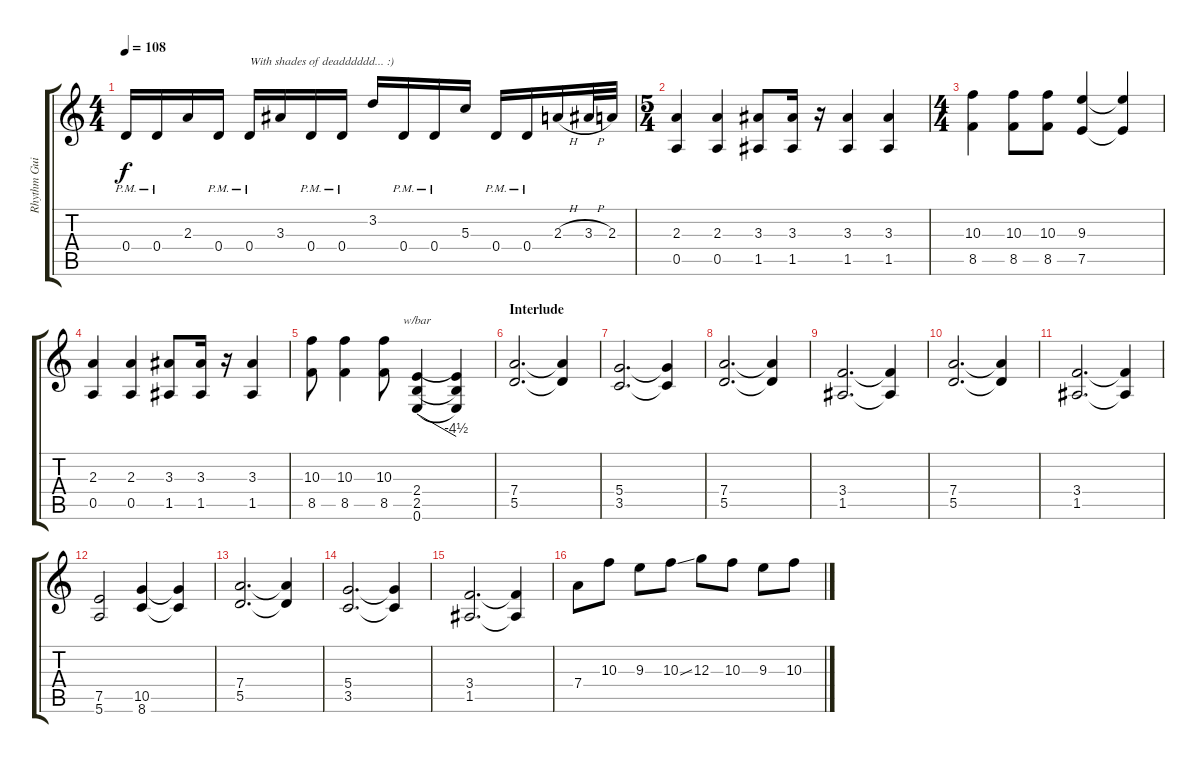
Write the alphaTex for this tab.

\track ("Rhythm Guitar 1" "Rhythm Gui") {instrument distortionguitar}
\staff {score tabs}
\tuning (E4 B3 G3 D3 A2 E2) {hide}
\ts (4 4)
\tempo 108
\clef g2
\ks c
0.4{pm}.16{dy f} 0.4{pm}.16 2.3.16 0.4{pm}.16 0.4{pm}.16{txt "With shades of deadddddd... :)"} 3.3.16 0.4{pm}.16 0.4{pm}.16 3.2.16 0.4{pm}.16 0.4{pm}.16 5.3.16 0.4{pm}.16 0.4{pm}.16 2.3{h}.16 3.3{h}.32 2.3.32 |
\ts (5 4)
(2.3 0.5).4 (2.3 0.5).4 (3.3 1.5).8 (3.3 1.5).16 r.16 (3.3 1.5).4 (3.3 1.5).4 |
\ts (4 4)
(10.3 8.5).4 (10.3 8.5).8 (10.3 8.5).8 (9.3 7.5).4 (9.3{t} 7.5{t}).4 |
(2.3 0.5).4 (2.3 0.5).4 (3.3 1.5).8 (3.3 1.5).16 r.16 (3.3 1.5).4 |
(10.3 8.5).8 (10.3 8.5).4 (10.3 8.5).8 (2.4 2.5 0.6).4{tbe (dive default 0 0 60 -18)} (2.4{t} 2.5{t} 0.6{t}).4 |
\section ("" "Interlude")
(7.4 5.5).2{d} (7.4{t} 5.5{t}).4 |
(5.4 3.5).2{d} (5.4{t} 3.5{t}).4 |
(7.4 5.5).2{d} (7.4{t} 5.5{t}).4 |
(3.4 1.5).2{d} (3.4{t} 1.5{t}).4 |
(7.4 5.5).2{d} (7.4{t} 5.5{t}).4 |
(3.4 1.5).2{d} (3.4{t} 1.5{t}).4 |
(7.5 5.6).2 (10.5 8.6).4 (10.5{t} 8.6{t}).4 |
(7.4 5.5).2{d} (7.4{t} 5.5{t}).4 |
(5.4 3.5).2{d} (5.4{t} 3.5{t}).4 |
(3.4 1.5).2{d} (3.4{t} 1.5{t}).4 |
7.4.8 10.3.8 9.3.8 10.3{ss}.8 12.3.8 10.3.8 9.3.8 10.3.8
